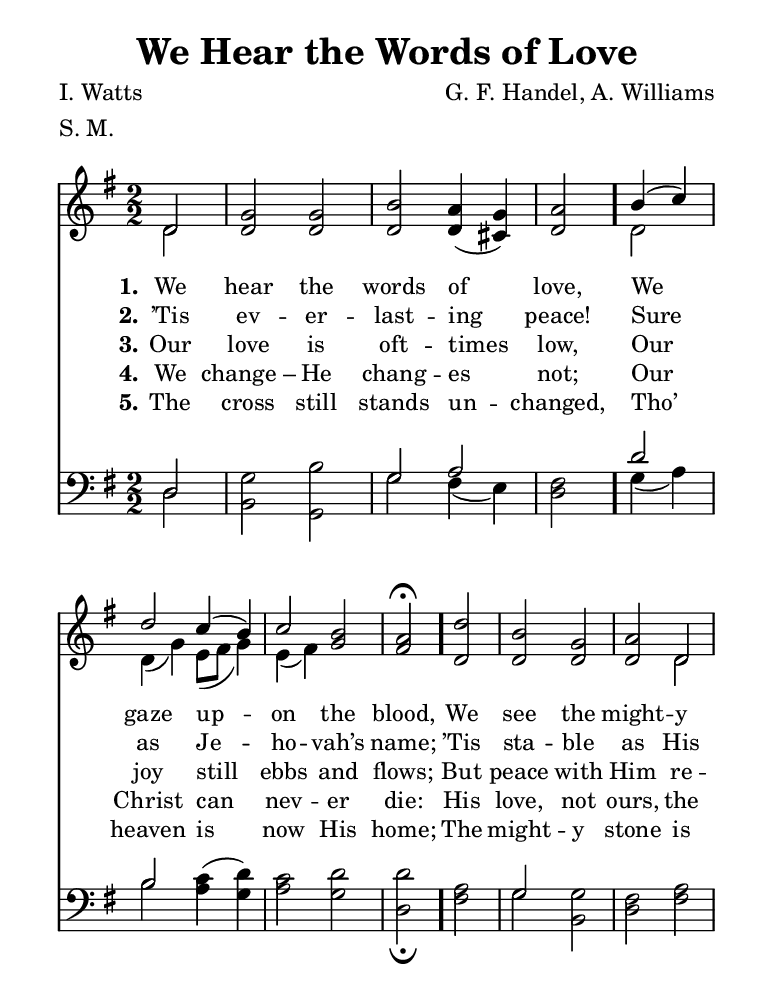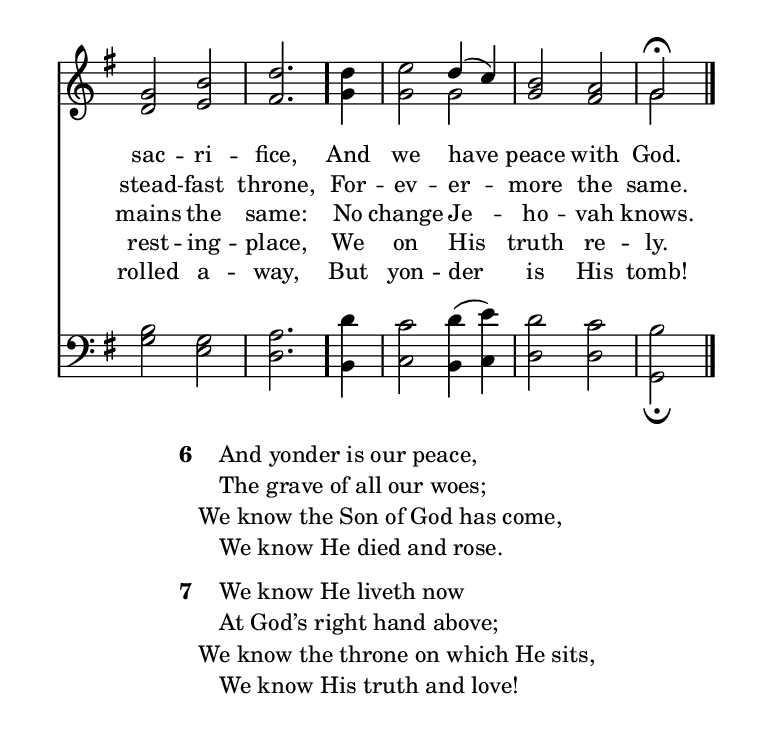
\include "common/global.ily"
\paper {
  \include "common/paper.ily"
  ragged-bottom = ##t
  score-markup-spacing.padding = 2
  score-markup-spacing.basic-distance = 2
}

\header{
  hymnnumber = "278"
  title = "We Hear the Words of Love"
  tunename = "St. Thomas"
  meter = "S. M."
  poet = "I. Watts"
  composer = "G. F. Handel, A. Williams" % http://hymnary.org/tune/st_thomas_williams
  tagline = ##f
}

ta = { \tempo 2=80 }
tb = { \tempo 2=40 }

% music copied from EOG150 with minor variations

global = {
  \include "common/overrides.ily"
  \override Staff.TimeSignature.style = #'numbered
  \time 2/2
  \override Score.MetronomeMark.transparent = ##t % hide all fermata changes too
  \ta
  \key g \major
  \partial 2
  \autoBeamOff
}

notesSoprano = {
\global
\relative c' {

  d2 | g g b a4( g) | a2
  b4( c) | d2 c4( b) c2 b | \tb a2\fermata \ta \eogbreak
  d2 | b g a d, | g b d2.
  d4 | e2 d4( c) b2 a | \tb g2\fermata \ta

  \bar "|."

}
}

notesAlto = {
\global
\relative e' {

  d2 | d d d d4( cis) | d2
  d2 | d4( g) e8([ fis] g4) | e( fis) g2 | fis2
  d2 | d d d d | d e fis2.
  g4 | g2 g g fis | g2

}
}

notesTenor = {
\global
\relative a, {

  d2 | g b g a | fis2
  d'2 | b c4( d) c2 d | d2
  a2 | g g fis a | b g a2.
  d4 | c2 d4( e) d2 c | b2

}
}

notesBass = {
\global
\relative f {

  d2 | b g g' fis4( e) | d2
  g4( a) | b2 a4( g) a2 g | d2_\fermata
  fis2 | g b, d fis | g e d2.
  b4 | c2 b4( c) d2 d | g,2_\fermata

}
}

wordsA = \lyricmode {
\set stanza = "1."

We hear the words of love, \bar "."
We gaze up -- on the blood, \bar "."
We see the might -- y sac -- ri -- fice, \bar "."
And we have peace with God. \bar "."

}

wordsB = \lyricmode {
\set stanza = "2."

’Tis ev -- er -- last -- ing peace!
Sure as Je -- ho -- vah’s name;
’Tis sta -- ble as His stead -- fast throne,
For -- ev -- er -- more the same.

}

wordsC = \lyricmode {
\set stanza = "3."

Our love is oft -- times low,
Our joy still ebbs and flows;
But peace with Him re -- mains the same:
No change Je -- ho -- vah knows.

}

wordsD = \lyricmode {
\set stanza = "4."

We change_– He chang -- es not;
Our Christ can nev -- er die:
His love, not ours, the rest -- ing -- place,
We on His truth re -- ly.

}

wordsE = \lyricmode {
\set stanza = "5."

The cross still stands un -- changed,
Tho’ heaven is now His home;
The might -- y stone is rolled a -- way,
But yon -- der is His tomb!

}

wordsF = \markuplist {

\line { { \hspace #2 } And yonder is our peace, }
\line { { \hspace #2 } The grave of all our woes; }
\line { We know the Son of God has come, }
\line { { \hspace #2 } We know He died and rose. }

}

wordsG = \markuplist {

\line { { \hspace #2 } We know He liveth now }
\line { { \hspace #2 } At God’s right hand above; }
\line { We know the throne on which He sits, }
\line { { \hspace #2 } We know His truth and love! }

}

\score {
  \context ChoirStaff <<
    \context Staff = upper <<
      \set Staff.autoBeaming = ##f
      \set ChoirStaff.systemStartDelimiter = #'SystemStartBar
      \set ChoirStaff.printPartCombineTexts = ##f
      \partcombine #'(2 . 9) \notesSoprano \notesAlto
      \context NullVoice = sopranos { \voiceOne << \notesSoprano >> }
      \context Lyrics = one   \lyricsto sopranos \wordsA
      \context Lyrics = two   \lyricsto sopranos \wordsB
      \context Lyrics = three \lyricsto sopranos \wordsC
      \context Lyrics = four  \lyricsto sopranos \wordsD
      \context Lyrics = five  \lyricsto sopranos \wordsE
    >>
    \context Staff = men <<
      \set Staff.autoBeaming = ##f
      \clef bass
      \set ChoirStaff.printPartCombineTexts = ##f
      \partcombine #'(2 . 9) \notesTenor \notesBass
    >>
  >>
  \layout {
    \include "common/layout.ily"
  }
  \midi{
    \include "common/midi.ily"
  }
}

\noPageBreak

\markup { \fill-line { \column {
  \line{ \bold 6 \column { \wordsF } } \combine \null \vspace #0.4
  \line{ \bold 7 \column { \wordsG } } \combine \null \vspace #0.4
} } }

\version "2.19.49"  % necessary for upgrading to future LilyPond versions.

% vi:set et ts=2 sw=2 ai nocindent syntax=lilypond:
